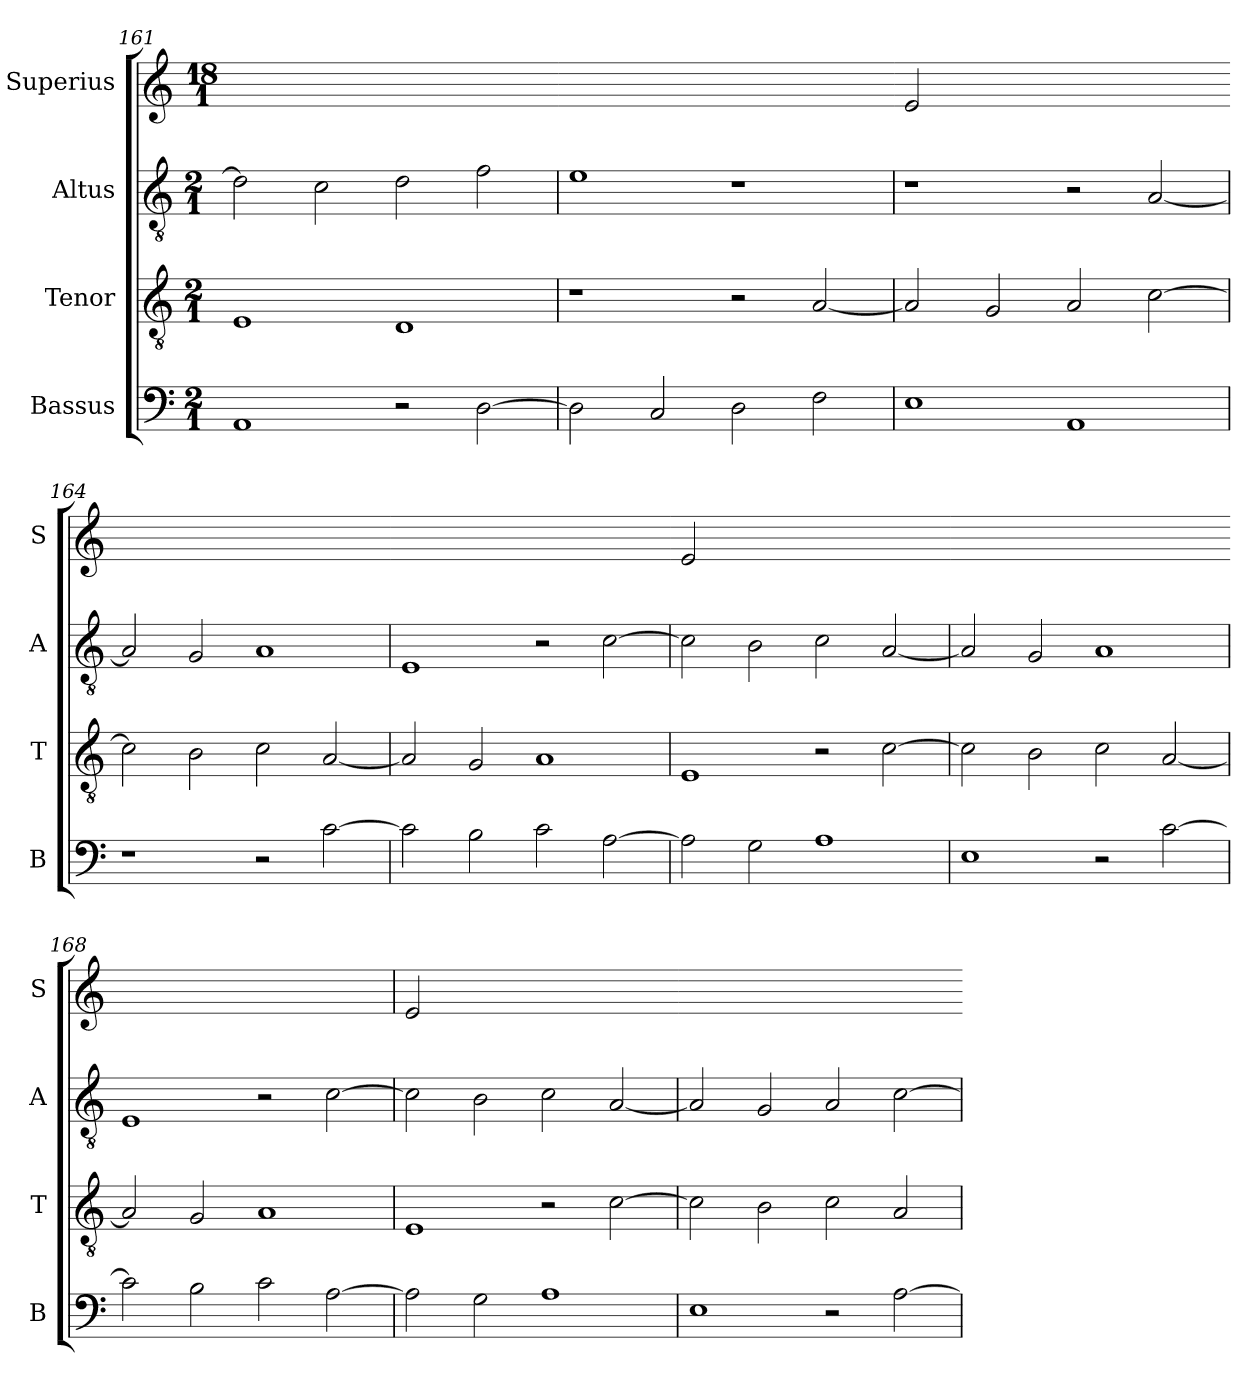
**kern	**kern	**kern	**kern
*part4	*part3	*part2	*part1
*staff4	*staff3	*staff2	*staff1
*I"Bassus	*I"Tenor	*I"Altus	*I"Superius
*I'B	*I'T	*I'A	*I'S
*clefF4	*clefGv2	*clefGv2	*clefG2
*k[]	*k[]	*k[]	*k[]
*M2/1	*M2/1	*M2/1	*M18/1
=161	=161	=161	=161
!	!	!	!LO:N:vis=2
1AA	1E	2d\]	0Ayy_
.	.	2c\	.
2r	1D	2d\	.
[2D\	.	2f\	.
=162	=162	=162	=162-
!	!	!	!LO:N:vis=2
2D\]	1r	1e	0Ayy]
2C/	.	.	.
2D\	2r	1r	.
2F\	[2A/	.	.
=163	=163	=163	=163-
!	!	!	!LO:N:vis=2
1E	2A/]	1r	[y0e
.	2G/	.	.
1AA	2A/	2r	.
.	[2c\	[2A/	.
=164	=164	=164	=164-
!	!	!	!LO:N:vis=2
1r	2c\]	2A/]	0eyy_
.	2B\	2G/	.
2r	2c\	1A	.
[2c\	[2A/	.	.
=165	=165	=165	=165-
!	!	!	!LO:N:vis=2
2c\]	2A/]	1E	0eyy]
2B\	2G/	.	.
2c\	1A	2r	.
[2A\	.	[2c\	.
=166	=166	=166	=166-
!	!	!	!LO:N:vis=2
2A\]	1E	2c\]	[y0e
2G\	.	2B\	.
1A	2r	2c\	.
.	[2c\	[2A/	.
=167	=167	=167	=167-
!	!	!	!LO:N:vis=2
1E	2c\]	2A/]	0eyy_
.	2B\	2G/	.
2r	2c\	1A	.
[2c\	[2A/	.	.
=168	=168	=168	=168-
!	!	!	!LO:N:vis=2
2c\]	2A/]	1E	0eyy]
2B\	2G/	.	.
2c\	1A	2r	.
[2A\	.	[2c\	.
=169	=169	=169	=169
!	!	!	!LO:N:vis=2
2A\]	1E	2c\]	[y0e
2G\	.	2B\	.
1A	2r	2c\	.
.	[2c\	[2A/	.
=170	=170	=170	=170-
!	!	!	!LO:N:vis=2
1E	2c\]	2A/]	0eyy_
.	2B\	2G/	.
2r	2c\	2A/	.
[2A\	2A/	[2c\	.
=	=	=	=-
*-	*-	*-	*-
